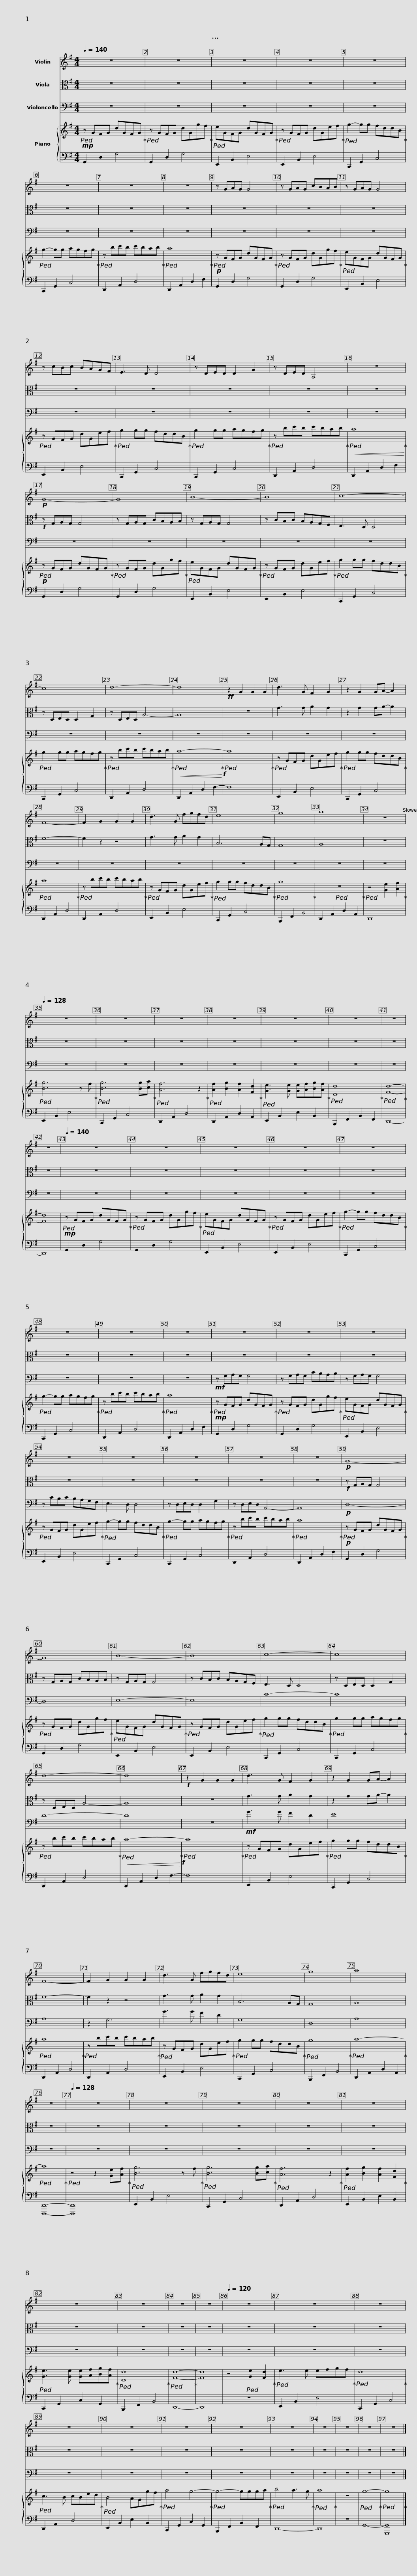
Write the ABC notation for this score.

X:1
%%score 1 2 3 { 4 | 5 }
L:1/8
Q:1/4=140
M:4/4
I:linebreak $
K:G
V:1 treble
V:2 alto
V:3 bass
V:4 treble
V:5 bass
V:1
 z8 | z8 | z8 | z8 |$ z8 | %5
 z8 | z8 | z8 | z GAG G4 |$ z GAG cBAB | %10
 z GAG G4 | z cBc BAGF | E3 D D4 | z DED D2 G2 |$ z DED A,4 | %15
 z8 |!p! G8- | G8 | B8- |$ B8 | %20
 c8- | c8 | d8- | d8 |$!ff! z2 G2 G2 G2 | %25
 d3 G F2 G2 | z2 G2 GA- A2 | F8- | F2 G2 G2 G2 |$ d3 G fgfd | %30
 e8 | g8 | a8 | z8[Q:1/4=128] | z8 | %35
 z8 |$ z8 | z8 | z8 | z8 | %40
 z8 | z8 |[Q:1/4=140] z8 | z8 |$ z8 | %45
 z8 | z8 | z8 | z8 |$ z8 | %50
 z8 | z8 | z8 | z8 |$ z8 | %55
 z8 | z8 | z8 |!p! G8- |$ G8 | %60
 B8- | B8 | c8- | c8 |$ d8- | %65
 d8 |!f! z2 G2 G2 G2 | d3 G F2 G2 | z2 G2 GA- A2 | F8- |$ %70
 F2 G2 G2 G2 | d3 G fgfd | e8 | g8 | a8 | %75
 z8 |$[Q:1/4=128] z8 | z8 | z8 | z8 | %80
 z8 | z8 | z8 | z8 | z8 |$ %85
[Q:1/4=120] z8 | z8 | z8 | z8 | z8 | %90
 z8 | z8 |$ z8 | z8 | z8 | %95
 z8 | z8 |] %97
V:2
 z8 | z8 | z8 | z8 |$ z8 | %5
 z8 | z8 | z8 | z8 |$ z8 | %10
 z8 | z8 | z8 | z8 |$ z8 | %15
 z8 |!f! z G,A,G, G,4 | z G,A,G, CB,A,B, | z G,A,G, G,4 |$ z CB,C B,A,G,F, | %20
 E,3 D, D,4 | z D,E,D, D,2 G,2 | z D,E,D, A,4- | A,8 |$ z8 | %25
 G3 G A2 G2 | z2 G2 GA- A2 | F8- | F2 z2 z4 |$ G3 G A2 G2 | %30
 B,6 A,G, | G,8 | A,8 | z8 | z8 | %35
 z8 |$ z8 | z8 | z8 | z8 | %40
 z8 | z8 | z8 | z8 |$ z8 | %45
 z8 | z8 | z8 | z8 |$ z8 | %50
 z8 | z8 | z8 | z8 |$ z8 | %55
 z8 | z8 | z8 |!f! z G,A,G, G,4 |$ z G,A,G, CB,A,B, | %60
 z G,A,G, G,4 | z CB,C B,A,G,F, | E,3 D, D,4 | z D,E,D, D,2 G,2 |$ z D,E,D, A,4- | %65
 A,8 | z8 | G3 G A2 G2 | z2 G2 GA- A2 | F8- |$ %70
 F2 z2 z4 | G3 G A2 G2 | B,6 A,G, | G,8 | A,8 | %75
 z8 |$ z8 | z8 | z8 | z8 | %80
 z8 | z8 | z8 | z8 | z8 |$ %85
 z8 | z8 | z8 | z8 | z8 | %90
 z8 | z8 |$ z8 | z8 | z8 | %95
 z8 | z8 |] %97
V:3
 z8 | z8 | z8 | z8 |$ z8 | %5
 z8 | z8 | z8 | z8 |$ z8 | %10
 z8 | z8 | z8 | z8 |$ z8 | %15
 z8 | z8 | z8 | z8 |$ z8 | %20
 z8 | z8 | z8 | z8 |$ z8 | %25
 z8 | z8 | z8 | z8 |$ z8 | %30
 z8 | z8 | z8 | z8 | z8 | %35
 z8 |$ z8 | z8 | z8 | z8 | %40
 z8 | z8 | z8 | z8 |$ z8 | %45
 z8 | z8 | z8 | z8 |$ z8 | %50
!mf! z G,A,G, G,4 | z G,A,G, CB,A,B, | z G,A,G, G,4 | z CB,C B,A,G,F, |$ E,3 D, D,4 | %55
 z D,E,D, D,2 G,2 | z D,E,D, A,,4- | A,,8 |!p! D,8- |$ D,8 | %60
 E,8- | E,8 | C8- | C8 |$ D8- | %65
 D8 | z8 |!mf! G3 G F2 D2 | E8 | A,8 |$ %70
 z2 G,6 | G3 G F2 D2 | G,8 | D,8 | A,8 | %75
 z8 |$ z8 | z8 | z8 | z8 | %80
 z8 | z8 | z8 | z8 | z8 |$ %85
 z8 | z8 | z8 | z8 | z8 | %90
 z8 | z8 |$ z8 | z8 | z8 | %95
 z8 | z8 |] %97
V:4
!mp!!ped! z GFG dGFG!ped-up! |!ped! z GFG dGgf!ped-up! |!ped! eGFG dGFG!ped-up! |!ped! z GFG dGef!ped-up! |$!ped! g2- gg fddB!ped-up! | %5
!ped! g2- gg agfg!ped-up! |!ped! z bc'b c'bab!ped-up! |!ped! a8!ped-up! |!p!!ped! z GFG dGFG!ped-up! |$!ped! z GFG dGgf!ped-up! | %10
!ped! eGFG dGFG!ped-up! |!ped! z GFG dGef!ped-up! |!ped! g2 gg fddB!ped-up! |!ped! g2 gg agfg!ped-up! |$!ped! z bc'b c'bab!ped-up! | %15
!ped!!<(! a8!ped-up!!<)! |!p!!ped! z GFG dGFG!ped-up! |!ped! z GFG dGgf!ped-up! |!ped! eGFG dGFG!ped-up! |$!ped! z GFG dGef!ped-up! | %20
!ped! g2 gg fddB!ped-up! |!ped! g2 gg agfg!ped-up! |!ped! z bc'b c'bab!ped-up! |!ped!!<(! a8-!ped-up!!<)!!f! |$!ped! a8!ped-up! | %25
!ped! z GFG dGef!ped-up! |!ped! g2 gg fddB!ped-up! |!ped! a8!ped-up! |!ped! z bc'b c'bab!ped-up! |$!ped! z GFG dGef!ped-up! | %30
!ped! g2 gg fddB!ped-up! |!ped! g8!ped-up! |!ped! z8!ped-up! |!ped! z4 [Ge]2 [Af]2!ped-up! |!ped! [Bg]6 z f!ped-up! | %35
!ped! [Bg]6 [Bg][ca]!ped-up! |$!ped! [Af]6 z2!ped-up! |!ped! [Af]2 [Bg]2 [Af]2 [Fd]2!ped-up! |!ped! [Ge]3 [Ge] [Ge][Af][Bg][Af]!ped-up! |!ped! [Dd]8!ped-up! | %40
!ped! [Fd]8-!ped-up! | [Fd]8 |!mp!!ped! z GFG dGFG!ped-up! |!ped! z GFG dGgf!ped-up! |$!ped! eGFG dGFG!ped-up! | %45
!ped! z GFG dGef!ped-up! |!ped! g2- gg fddB!ped-up! |!ped! g2- gg agfg!ped-up! |!ped! z bc'b c'bab!ped-up! |$!ped! a8!ped-up! | %50
!mp!!ped! z GFG dGFG!ped-up! |!ped! z GFG dGgf!ped-up! |!ped! eGFG dGFG!ped-up! |!ped! z GFG dGef!ped-up! |$!ped! g2- gg fddB!ped-up! | %55
!ped! g2- gg agfg!ped-up! |!ped! z bc'b c'bab!ped-up! |!ped! a8!ped-up! |!p!!ped! z GFG dGFG!ped-up! |$!ped! z GFG dGgf!ped-up! | %60
!ped! eGFG dGFG!ped-up! |!ped! z GFG dGef!ped-up! |!ped! g2 gg fddB!ped-up! |!ped! g2 gg agfg!ped-up! |$!ped! z bc'b c'bab!ped-up! | %65
!ped!!<(! a8-!ped-up!!<)!!f! |!ped! a8!ped-up! |!ped! z GFG dGef!ped-up! |!ped! g2 gg fddB!ped-up! |!ped! a8!ped-up! |$ %70
!ped! z bc'b c'bab!ped-up! |!ped! z GFG dGef!ped-up! |!ped! g2 gg fddB!ped-up! |!ped! g8!ped-up! |!ped! a8-!ped-up! | %75
!ped! a8!ped-up! |$!ped! z4 z2 [Ge][Af]!ped-up! |!ped! [Bg]6 z f!ped-up! |!ped! [Bg]6 [Bg][ca]!ped-up! |!ped! [Af]6 z2!ped-up! | %80
!ped! [Af]2 [Bg]2 [Af]2 [Fd]2!ped-up! |!ped! [Ge]3 [Ge] [Ge][Af][Bg][Af]!ped-up! |!ped! [Dd]8!ped-up! |!ped! [Fd]8-!ped-up! | [Fd]8 |$ %85
 z4!ped! [Ge]2 [Fd]2!ped-up! |!ped! e3 e efgf!ped-up! |!ped! d8!ped-up! |!ped! c3 B cBed!ped-up! |!ped! B4 AGgf!ped-up! | %90
!ped! a4 g4-!ped-up! |!ped! g4- ggga!ped-up! |$!ped! b4 a3 g!ped-up! |!ped! a8!ped-up! | z8 | %95
!ped! g8-!ped-up! |!ped! g8!ped-up! |] %97
V:5
 G,,2 D,2 G,4 | G,,2 D,2 G,4 | E,,2 B,,2 E,4 | E,,2 B,,2 E,4 |$ C,,2 G,,2 C,4 | %5
 C,,2 G,,2 C,4 | D,,2 A,,2 D,4 | D,,2 A,,2 D,2 F,2 | G,,2 D,2 G,4 |$ G,,2 D,2 G,4 | %10
 E,,2 B,,2 E,4 | E,,2 B,,2 E,4 | C,,2 G,,2 C,4 | C,,2 G,,2 C,4 |$ D,,2 A,,2 D,4 | %15
 D,,2 A,,2 D,2 F,2 | G,,2 D,2 G,4 | G,,2 D,2 G,4 | E,,2 B,,2 E,4 |$ E,,2 B,,2 E,4 | %20
 C,,2 G,,2 C,4 | C,,2 G,,2 C,4 | D,,2 A,,2 D,4 | D,,2 A,,2 D,2 F,2- |$ F,8 | %25
 E,,2 B,,2 E,4 | C,,2 G,,2 C,4 | D,,2 A,,2 D,4 | D,,2 A,,2 D,4 |$ E,,2 B,,2 E,4 | %30
 C,,2 G,,2 C,4 | B,,,2 F,,2 B,,4 | D,,2 A,,2 D,2 A,,2 | D,,8 | E,,2 B,,2 E,4 | %35
 C,,2 G,,2 C,4 |$ D,,2 A,,2 D,4 | D,,2 A,,2 D,2 A,,2 | E,,2 B,,2 E,2 B,,2 | B,,,2 F,,2 B,,2 F,,2 | %40
 D,,8- | D,,8 | G,,2 D,2 G,4 | G,,2 D,2 G,4 |$ E,,2 B,,2 E,4 | %45
 E,,2 B,,2 E,4 | C,,2 G,,2 C,4 | C,,2 G,,2 C,4 | D,,2 A,,2 D,4 |$ D,,2 A,,2 D,2 F,2 | %50
 G,,2 D,2 G,4 | G,,2 D,2 G,4 | E,,2 B,,2 E,4 | E,,2 B,,2 E,4 |$ C,,2 G,,2 C,4 | %55
 C,,2 G,,2 C,4 | D,,2 A,,2 D,4 | D,,2 A,,2 D,2 F,2 | G,,2 D,2 G,4 |$ G,,2 D,2 G,4 | %60
 E,,2 B,,2 E,4 | E,,2 B,,2 E,4 | C,,2 G,,2 C,4 | C,,2 G,,2 C,4 |$ D,,2 A,,2 D,4 | %65
 D,,2 A,,2 D,2 F,2- | F,8 | E,,2 B,,2 E,4 | C,,2 G,,2 C,4 | D,,2 A,,2 D,4 |$ %70
 D,,2 A,,2 D,4 | E,,2 B,,2 E,4 | C,,2 G,,2 C,4 | B,,,2 F,,2 B,,4 | D,,2 A,,2 D,2 A,,2 | %75
 [D,,,D,,]8- |$ [D,,,D,,]8 | E,,2 B,,2 E,4 | C,,2 G,,2 C,4 | D,,2 A,,2 D,4 | %80
 E,,2 B,,2 E,2 B,,2 | C,,2 G,,2 C,2 G,,2 | B,,,2 F,,2 B,,4 | D,,8- | D,,8 |$ %85
 z8 | E,,2 B,,2 E,4 | C,,2 G,,2 C,4 | D,,2 A,,2 D,4 | E,,2 B,,2 E,2 B,,2 | %90
 C,,2 G,,2 C,2 G,,2 | B,,,2 F,,2 B,,2 F,,2 |$ D,,8- | D,,8 | z8 | %95
 G,,8- | [G,,,G,,]8 |] %97
